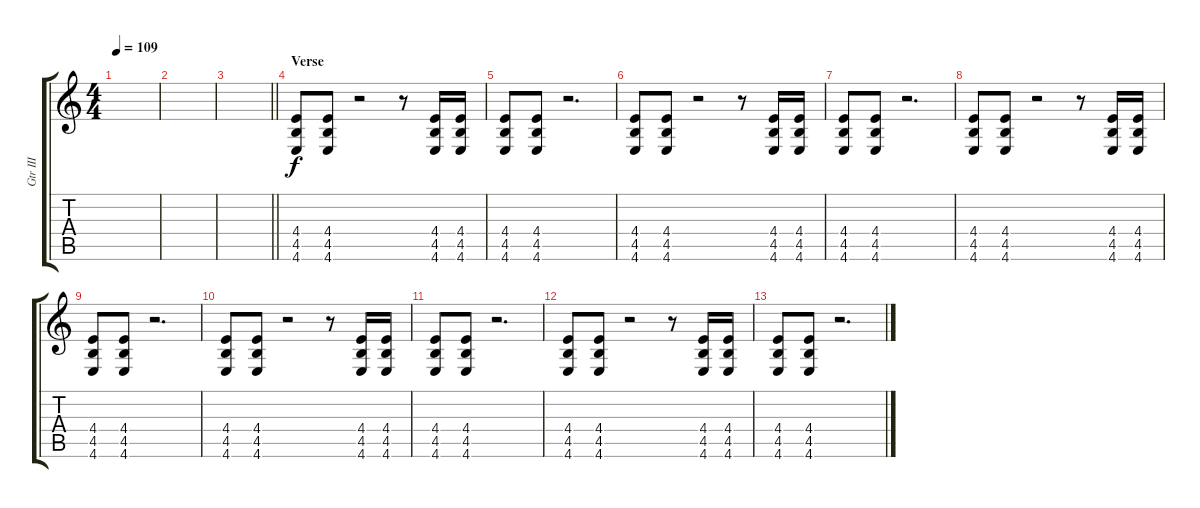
\track ("Gtr III" "Gtr III") {instrument overdrivenguitar}
\staff {score tabs}
\tuning (D4 A3 F3 C3 G2 C2) {hide}
\ts (4 4)
\tempo 109
\clef g2
\ks c
|
|
\barLineRight lightlight
|
\section ("" "Verse")
(4.4 4.5 4.6).8{volume 9 balance 16} (4.4 4.5 4.6).8 r.2 r.8 (4.4 4.5 4.6).16 (4.4 4.5 4.6).16 |
(4.4 4.5 4.6).8 (4.4 4.5 4.6).8 r.2{d} |
(4.4 4.5 4.6).8 (4.4 4.5 4.6).8 r.2 r.8 (4.4 4.5 4.6).16 (4.4 4.5 4.6).16 |
(4.4 4.5 4.6).8 (4.4 4.5 4.6).8 r.2{d} |
(4.4 4.5 4.6).8 (4.4 4.5 4.6).8 r.2 r.8 (4.4 4.5 4.6).16 (4.4 4.5 4.6).16 |
(4.4 4.5 4.6).8 (4.4 4.5 4.6).8 r.2{d} |
(4.4 4.5 4.6).8 (4.4 4.5 4.6).8 r.2 r.8 (4.4 4.5 4.6).16 (4.4 4.5 4.6).16 |
(4.4 4.5 4.6).8 (4.4 4.5 4.6).8 r.2{d} |
(4.4 4.5 4.6).8 (4.4 4.5 4.6).8 r.2 r.8 (4.4 4.5 4.6).16 (4.4 4.5 4.6).16 |
(4.4 4.5 4.6).8 (4.4 4.5 4.6).8 r.2{d}
